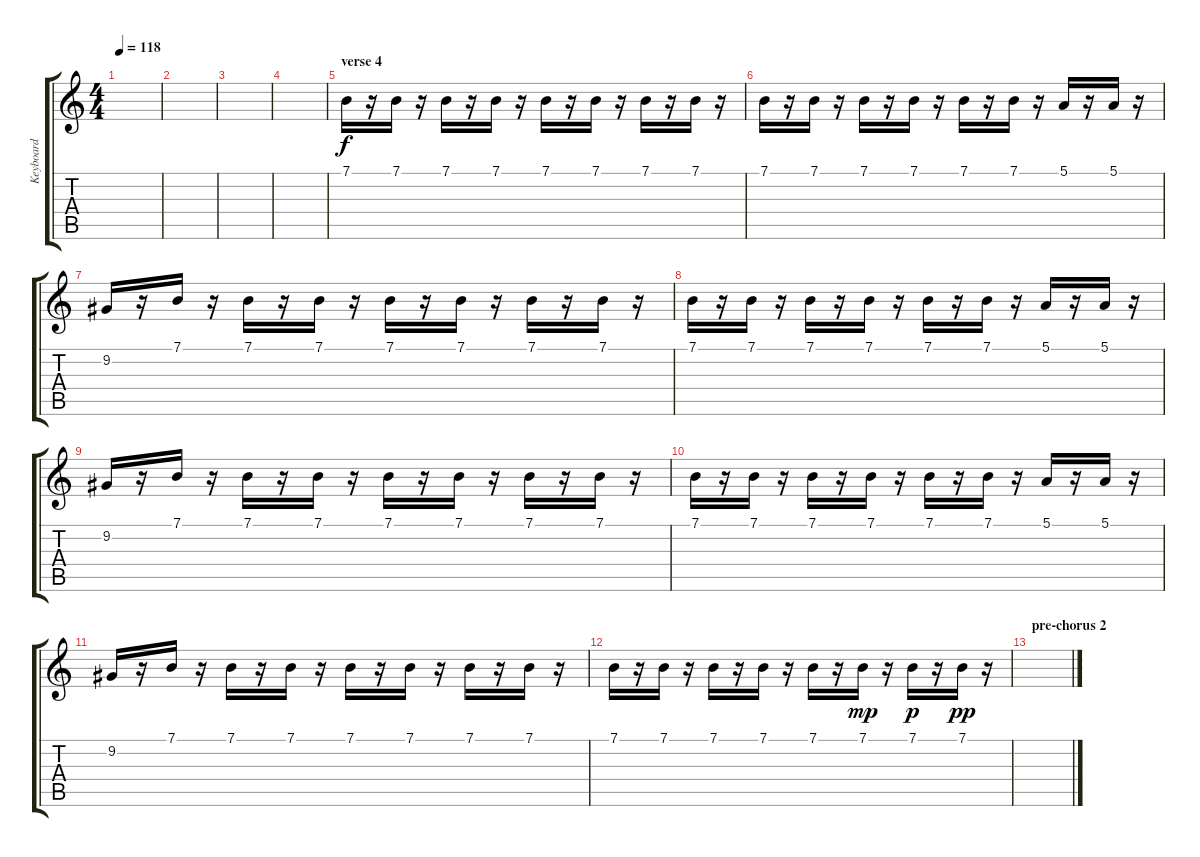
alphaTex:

\track ("Keyboard" "Keyboard") {instrument lead2sawtooth}
\staff {score tabs}
\tuning (E4 B3 G3 D3 A2 E2) {hide}
\ts (4 4)
\tempo 118
\clef g2
\ks c
|
|
|
|
\section ("" "verse 4")
7.1.16 r.16 7.1.16 r.16 7.1.16 r.16 7.1.16 r.16 7.1.16 r.16 7.1.16 r.16 7.1.16 r.16 7.1.16 r.16 |
7.1.16 r.16 7.1.16 r.16 7.1.16 r.16 7.1.16 r.16 7.1.16 r.16 7.1.16 r.16 5.1.16 r.16 5.1.16 r.16 |
9.2.16 r.16 7.1.16 r.16 7.1.16 r.16 7.1.16 r.16 7.1.16 r.16 7.1.16 r.16 7.1.16 r.16 7.1.16 r.16 |
7.1.16 r.16 7.1.16 r.16 7.1.16 r.16 7.1.16 r.16 7.1.16 r.16 7.1.16 r.16 5.1.16 r.16 5.1.16 r.16 |
9.2.16 r.16 7.1.16 r.16 7.1.16 r.16 7.1.16 r.16 7.1.16 r.16 7.1.16 r.16 7.1.16 r.16 7.1.16 r.16 |
7.1.16 r.16 7.1.16 r.16 7.1.16 r.16 7.1.16 r.16 7.1.16 r.16 7.1.16 r.16 5.1.16 r.16 5.1.16 r.16 |
9.2.16 r.16 7.1.16 r.16 7.1.16 r.16 7.1.16 r.16 7.1.16 r.16 7.1.16 r.16 7.1.16 r.16 7.1.16 r.16 |
7.1.16 r.16 7.1.16 r.16 7.1.16 r.16 7.1.16 r.16 7.1.16 r.16 7.1.16{dy mp} r.16 7.1.16{dy p} r.16 7.1.16{dy pp} r.16 |
\section ("" "pre-chorus 2")
